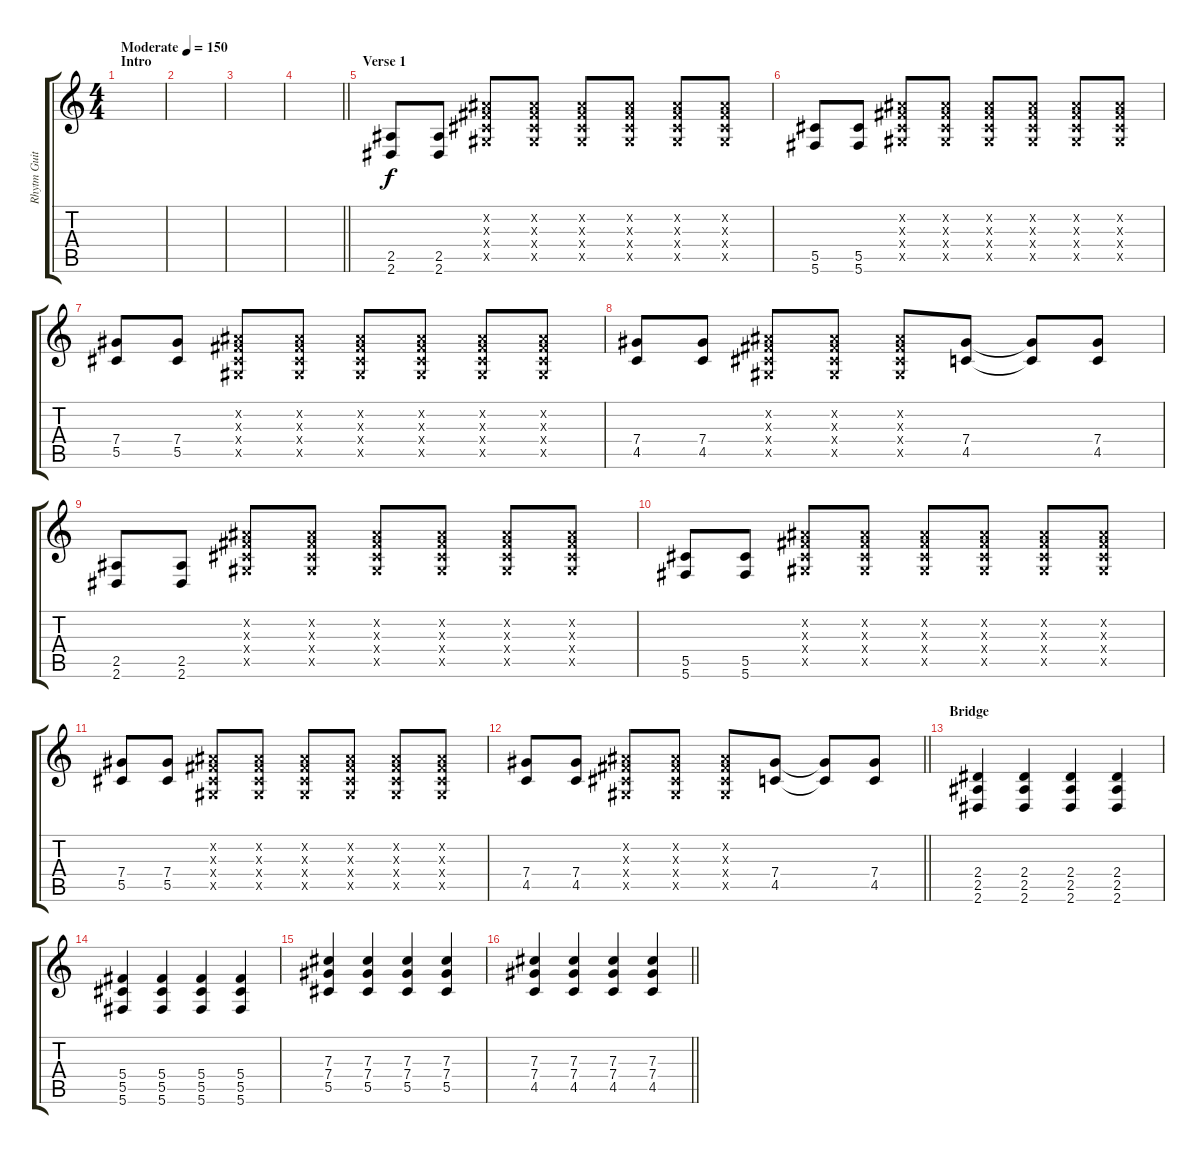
\track ("Rhytm Guitar [R]" "Rhytm Guit") {instrument distortionguitar}
\staff {score tabs}
\tuning (Eb4 Bb3 Gb3 Db3 Ab2 Db2) {hide}
\ts (4 4)
\section ("" "Intro")
\tempo (150 "Moderate")
\clef g2
\ks c
|
|
|
\barLineRight lightlight
|
\section ("" "Verse 1")
(2.5 2.6).8 (2.5 2.6).8 (0.2{x} 0.3{x} 0.4{x} 0.5{x}).8 (0.2{x} 0.3{x} 0.4{x} 0.5{x}).8 (0.2{x} 0.3{x} 0.4{x} 0.5{x}).8 (0.2{x} 0.3{x} 0.4{x} 0.5{x}).8 (0.2{x} 0.3{x} 0.4{x} 0.5{x}).8 (0.2{x} 0.3{x} 0.4{x} 0.5{x}).8 |
(5.5 5.6).8 (5.5 5.6).8 (0.2{x} 0.3{x} 0.4{x} 0.5{x}).8 (0.2{x} 0.3{x} 0.4{x} 0.5{x}).8 (0.2{x} 0.3{x} 0.4{x} 0.5{x}).8 (0.2{x} 0.3{x} 0.4{x} 0.5{x}).8 (0.2{x} 0.3{x} 0.4{x} 0.5{x}).8 (0.2{x} 0.3{x} 0.4{x} 0.5{x}).8 |
(7.4 5.5).8 (7.4 5.5).8 (0.2{x} 0.3{x} 0.4{x} 0.5{x}).8 (0.2{x} 0.3{x} 0.4{x} 0.5{x}).8 (0.2{x} 0.3{x} 0.4{x} 0.5{x}).8 (0.2{x} 0.3{x} 0.4{x} 0.5{x}).8 (0.2{x} 0.3{x} 0.4{x} 0.5{x}).8 (0.2{x} 0.3{x} 0.4{x} 0.5{x}).8 |
(7.4 4.5).8 (7.4 4.5).8 (0.2{x} 0.3{x} 0.4{x} 0.5{x}).8 (0.2{x} 0.3{x} 0.4{x} 0.5{x}).8 (0.2{x} 0.3{x} 0.4{x} 0.5{x}).8 (7.4 4.5).8 (7.4{t} 4.5{t}).8 (7.4 4.5).8 |
(2.5 2.6).8 (2.5 2.6).8 (0.2{x} 0.3{x} 0.4{x} 0.5{x}).8 (0.2{x} 0.3{x} 0.4{x} 0.5{x}).8 (0.2{x} 0.3{x} 0.4{x} 0.5{x}).8 (0.2{x} 0.3{x} 0.4{x} 0.5{x}).8 (0.2{x} 0.3{x} 0.4{x} 0.5{x}).8 (0.2{x} 0.3{x} 0.4{x} 0.5{x}).8 |
(5.5 5.6).8 (5.5 5.6).8 (0.2{x} 0.3{x} 0.4{x} 0.5{x}).8 (0.2{x} 0.3{x} 0.4{x} 0.5{x}).8 (0.2{x} 0.3{x} 0.4{x} 0.5{x}).8 (0.2{x} 0.3{x} 0.4{x} 0.5{x}).8 (0.2{x} 0.3{x} 0.4{x} 0.5{x}).8 (0.2{x} 0.3{x} 0.4{x} 0.5{x}).8 |
(7.4 5.5).8 (7.4 5.5).8 (0.2{x} 0.3{x} 0.4{x} 0.5{x}).8 (0.2{x} 0.3{x} 0.4{x} 0.5{x}).8 (0.2{x} 0.3{x} 0.4{x} 0.5{x}).8 (0.2{x} 0.3{x} 0.4{x} 0.5{x}).8 (0.2{x} 0.3{x} 0.4{x} 0.5{x}).8 (0.2{x} 0.3{x} 0.4{x} 0.5{x}).8 |
\barLineRight lightlight
(7.4 4.5).8 (7.4 4.5).8 (0.2{x} 0.3{x} 0.4{x} 0.5{x}).8 (0.2{x} 0.3{x} 0.4{x} 0.5{x}).8 (0.2{x} 0.3{x} 0.4{x} 0.5{x}).8 (7.4 4.5).8 (7.4{t} 4.5{t}).8 (7.4 4.5).8 |
\section ("" "Bridge")
(2.4 2.5 2.6).4 (2.4 2.5 2.6).4 (2.4 2.5 2.6).4 (2.4 2.5 2.6).4 |
(5.4 5.5 5.6).4 (5.4 5.5 5.6).4 (5.4 5.5 5.6).4 (5.4 5.5 5.6).4 |
(7.3 7.4 5.5).4 (7.3 7.4 5.5).4 (7.3 7.4 5.5).4 (7.3 7.4 5.5).4 |
\barLineRight lightlight
(7.3 7.4 4.5).4 (7.3 7.4 4.5).4 (7.3 7.4 4.5).4 (7.3 7.4 4.5).4
